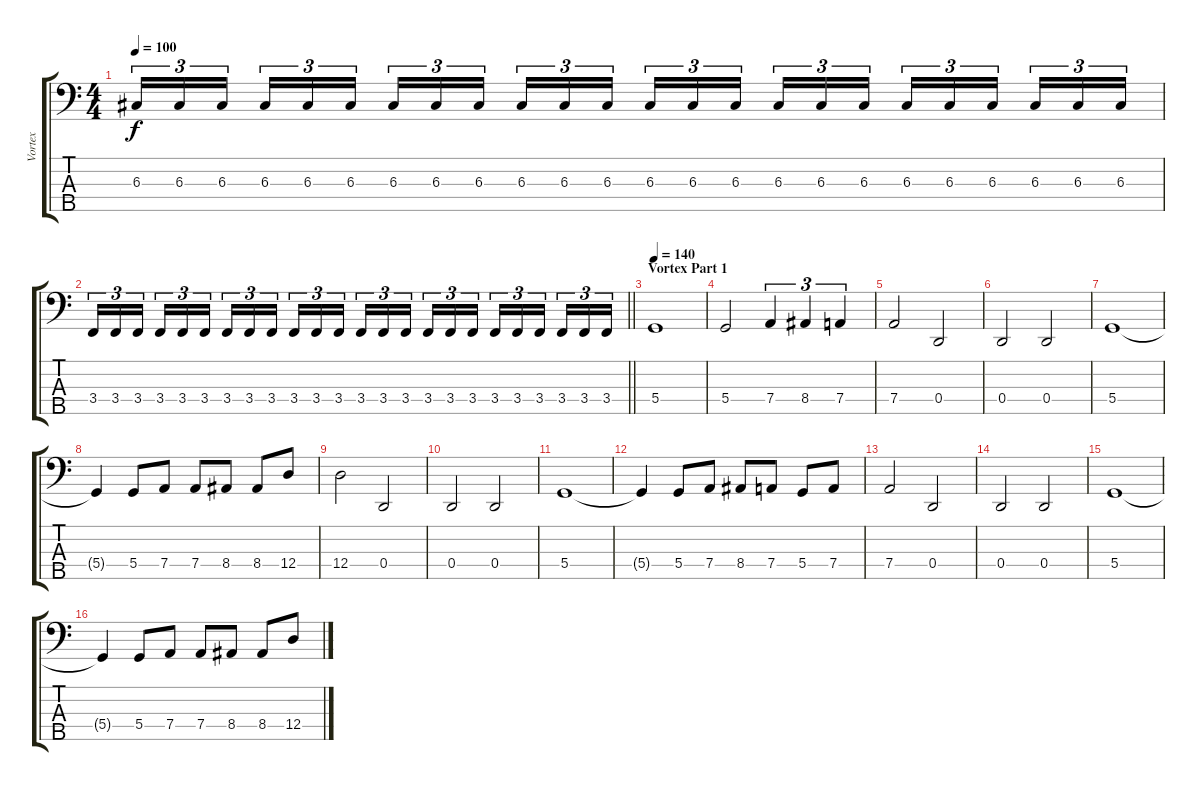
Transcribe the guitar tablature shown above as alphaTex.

\track ("Vortex" "Vortex") {instrument electricbassfinger}
\staff {score tabs}
\tuning (F2 C2 G1 D1 A0) {hide}
\ts (4 4)
\tempo 100
\clef f4
\ks c
6.3.16{tu (3 2) dy f} 6.3.16{tu (3 2)} 6.3.16{tu (3 2) beam splitsecondary} 6.3.16{tu (3 2)} 6.3.16{tu (3 2)} 6.3.16{tu (3 2)} 6.3.16{tu (3 2)} 6.3.16{tu (3 2)} 6.3.16{tu (3 2) beam splitsecondary} 6.3.16{tu (3 2)} 6.3.16{tu (3 2)} 6.3.16{tu (3 2)} 6.3.16{tu (3 2)} 6.3.16{tu (3 2)} 6.3.16{tu (3 2) beam splitsecondary} 6.3.16{tu (3 2)} 6.3.16{tu (3 2)} 6.3.16{tu (3 2)} 6.3.16{tu (3 2)} 6.3.16{tu (3 2)} 6.3.16{tu (3 2) beam splitsecondary} 6.3.16{tu (3 2)} 6.3.16{tu (3 2)} 6.3.16{tu (3 2)} |
\barLineRight lightlight
3.4.16{tu (3 2)} 3.4.16{tu (3 2)} 3.4.16{tu (3 2) beam splitsecondary} 3.4.16{tu (3 2)} 3.4.16{tu (3 2)} 3.4.16{tu (3 2)} 3.4.16{tu (3 2)} 3.4.16{tu (3 2)} 3.4.16{tu (3 2) beam splitsecondary} 3.4.16{tu (3 2)} 3.4.16{tu (3 2)} 3.4.16{tu (3 2)} 3.4.16{tu (3 2)} 3.4.16{tu (3 2)} 3.4.16{tu (3 2) beam splitsecondary} 3.4.16{tu (3 2)} 3.4.16{tu (3 2)} 3.4.16{tu (3 2)} 3.4.16{tu (3 2)} 3.4.16{tu (3 2)} 3.4.16{tu (3 2) beam splitsecondary} 3.4.16{tu (3 2)} 3.4.16{tu (3 2)} 3.4.16{tu (3 2)} |
\section ("" "Vortex Part 1")
\tempo 140
5.4.1 |
5.4.2 7.4.4{tu (3 2)} 8.4.4{tu (3 2)} 7.4.4{tu (3 2)} |
7.4.2 0.4.2 |
0.4.2 0.4.2 |
5.4.1 |
5.4{t}.4 5.4.8 7.4.8 7.4.8 8.4.8 8.4.8 12.4.8 |
12.4.2 0.4.2 |
0.4.2 0.4.2 |
5.4.1 |
5.4{t}.4 5.4.8 7.4.8 8.4.8 7.4.8 5.4.8 7.4.8 |
7.4.2 0.4.2 |
0.4.2 0.4.2 |
5.4.1 |
5.4{t}.4 5.4.8 7.4.8 7.4.8 8.4.8 8.4.8 12.4.8
